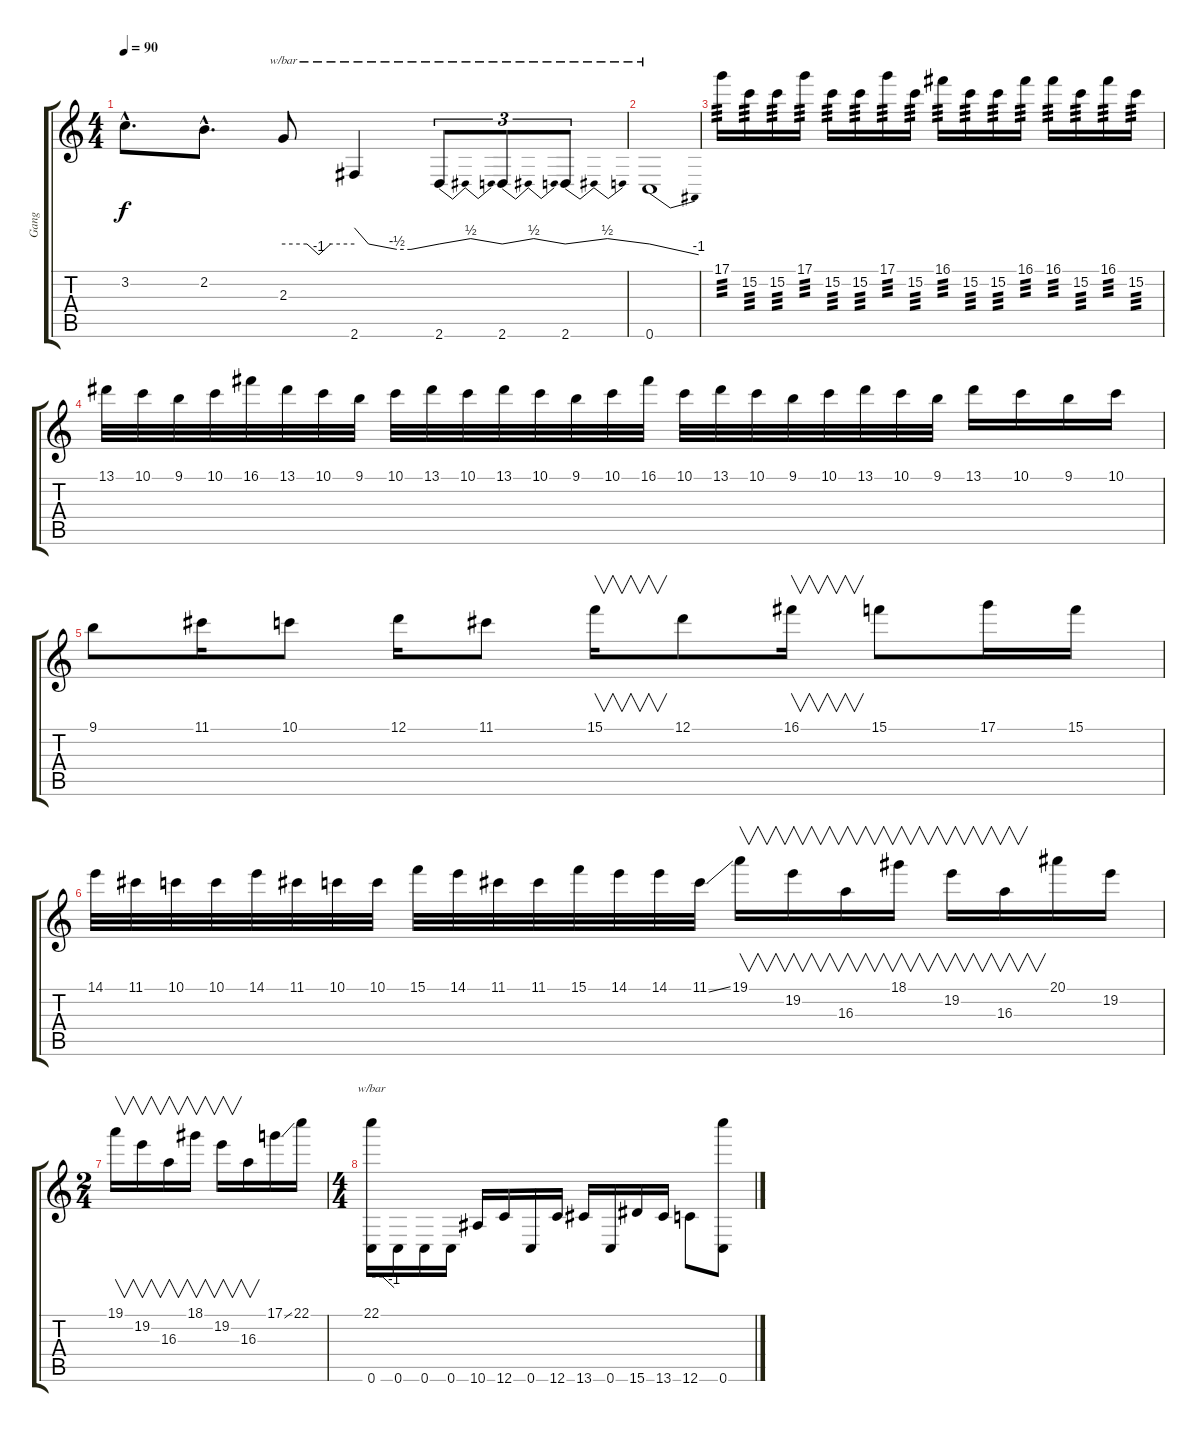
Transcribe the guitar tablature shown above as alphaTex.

\track ("Gang" "Gang") {instrument distortionguitar}
\staff {score tabs}
\tuning (D4 A3 F3 C3 G2 C2) {hide}
\ts (4 4)
\tempo 90
\clef g2
\ks c
3.2{hac}.8{d dy f} 2.2{hac}.8{d} 2.3.8{tbe (custom default 0 0 20 0 30 -4 40 0 60 0)} 2.6.4{tbe (custom default 0 8 10 0 30 -2 40 -2 60 0)} 2.6.8{tu (3 2) tbe (dip default 0 0 30 2 60 0)} 2.6.8{tu (3 2) tbe (dip default 0 0 30 2 60 0)} 2.6.8{tu (3 2) tbe (dip default 0 0 30 2 60 0)} |
0.6.1{tbe (dive default 0 0 60 -4)} |
17.1.16{tp 3} 15.2.16{tp 3} 15.2.16{tp 3} 17.1.16{tp 3} 15.2.16{tp 3} 15.2.16{tp 3} 17.1.16{tp 3} 15.2.16{tp 3} 16.1.16{tp 3} 15.2.16{tp 3} 15.2.16{tp 3} 16.1.16{tp 3} 16.1.16{tp 3} 15.2.16{tp 3} 16.1.16{tp 3} 15.2.16{tp 3} |
13.1.32 10.1.32 9.1.32 10.1.32 16.1.32 13.1.32 10.1.32 9.1.32 10.1.32 13.1.32 10.1.32 13.1.32 10.1.32 9.1.32 10.1.32 16.1.32 10.1.32 13.1.32 10.1.32 9.1.32 10.1.32 13.1.32 10.1.32 9.1.32 13.1.16 10.1.16 9.1.16 10.1.16 |
9.1.8 11.1.16 10.1.8 12.1.16 11.1.8 15.1.16{v} 12.1.8 16.1.16{v} 15.1.8 17.1.16 15.1.16 |
14.1.32 11.1.32 10.1.32 10.1.32 14.1.32 11.1.32 10.1.32 10.1.32 15.1.32 14.1.32 11.1.32 11.1.32 15.1.32 14.1.32 14.1.32 11.1{ss}.32 19.1.16{v} 19.2.16{v} 16.3.16{v} 18.1.16{v} 19.2.16{v} 16.3.16{v} 20.1.16 19.2.16 |
\ts (2 4)
19.1.16{v} 19.2.16{v} 16.3.16{v} 18.1.16{v} 19.2.16{v} 16.3.16{v} 17.1{ss}.16 22.1.16 |
\ts (4 4)
(22.1 0.6).16{tbe (custom default 0 0 30 0 60 -4)} 0.6.16 0.6.16 0.6.16 10.6.16 12.6.16 0.6.16 12.6.16 13.6.16 0.6.16 15.6.16 13.6.16 12.6.8 (22.1{t} 0.6).8
